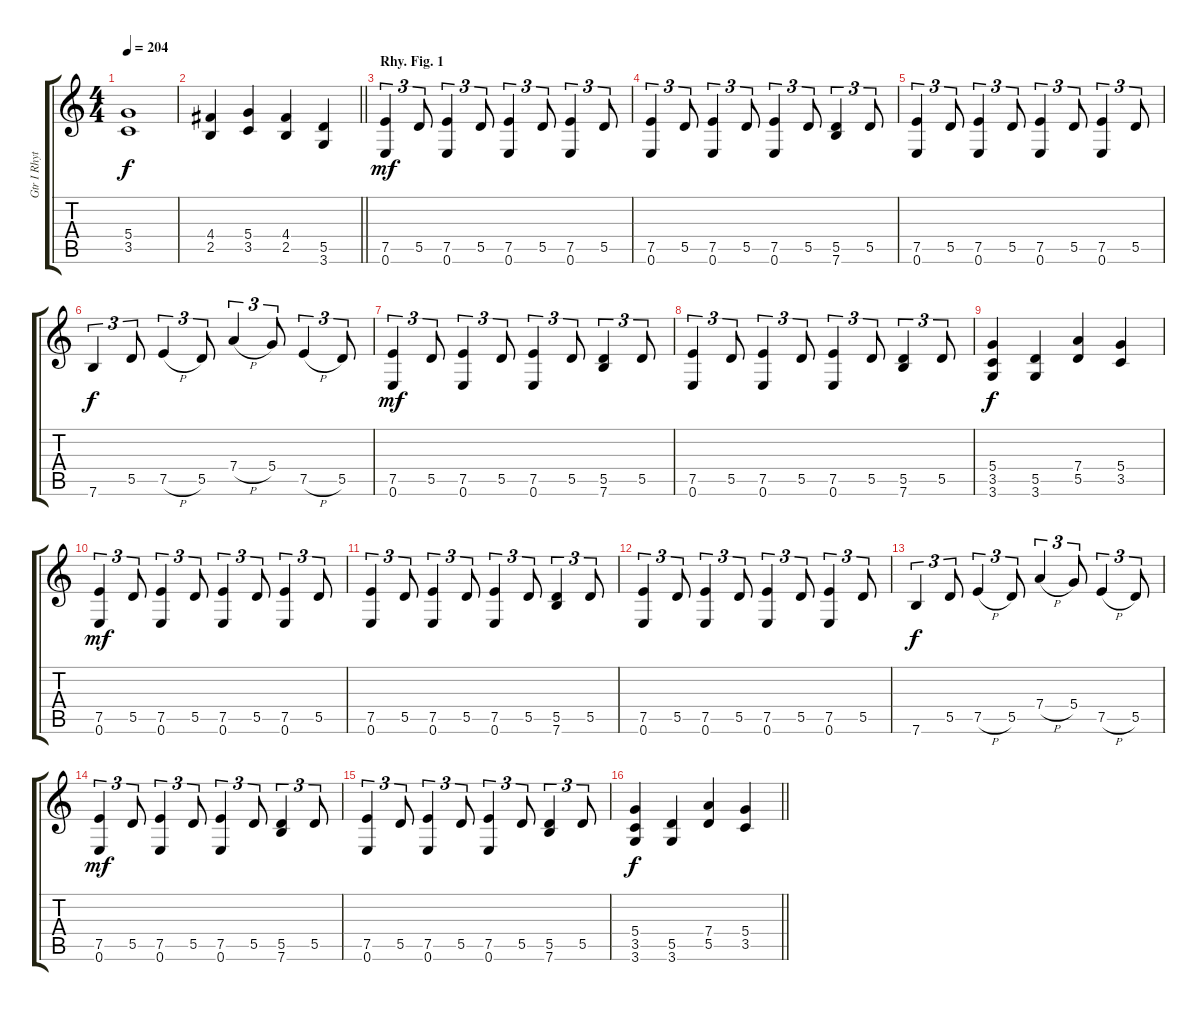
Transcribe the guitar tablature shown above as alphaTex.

\track ("Gtr I Rhytm" "Gtr I Rhyt") {instrument overdrivenguitar}
\staff {score tabs}
\tuning (E4 B3 G3 D3 A2 E2) {hide}
\ts (4 4)
\tempo 204
\clef g2
\ks c
(5.4 3.5).1{dy f} |
\barLineRight lightlight
(4.4 2.5).4 (5.4 3.5).4 (4.4 2.5).4 (5.5 3.6).4 |
\section ("" "Rhy. Fig. 1")
(7.5 0.6).4{tu (3 2) dy mf} 5.5.8{tu (3 2)} (7.5 0.6).4{tu (3 2)} 5.5.8{tu (3 2)} (7.5 0.6).4{tu (3 2)} 5.5.8{tu (3 2)} (7.5 0.6).4{tu (3 2)} 5.5.8{tu (3 2)} |
(7.5 0.6).4{tu (3 2)} 5.5.8{tu (3 2)} (7.5 0.6).4{tu (3 2)} 5.5.8{tu (3 2)} (7.5 0.6).4{tu (3 2)} 5.5.8{tu (3 2)} (5.5 7.6).4{tu (3 2)} 5.5.8{tu (3 2)} |
(7.5 0.6).4{tu (3 2)} 5.5.8{tu (3 2)} (7.5 0.6).4{tu (3 2)} 5.5.8{tu (3 2)} (7.5 0.6).4{tu (3 2)} 5.5.8{tu (3 2)} (7.5 0.6).4{tu (3 2)} 5.5.8{tu (3 2)} |
7.6.4{tu (3 2) dy f} 5.5.8{tu (3 2)} 7.5{h}.4{tu (3 2)} 5.5.8{tu (3 2)} 7.4{h}.4{tu (3 2)} 5.4.8{tu (3 2)} 7.5{h}.4{tu (3 2)} 5.5.8{tu (3 2)} |
(7.5 0.6).4{tu (3 2) dy mf} 5.5.8{tu (3 2)} (7.5 0.6).4{tu (3 2)} 5.5.8{tu (3 2)} (7.5 0.6).4{tu (3 2)} 5.5.8{tu (3 2)} (5.5 7.6).4{tu (3 2)} 5.5.8{tu (3 2)} |
(7.5 0.6).4{tu (3 2)} 5.5.8{tu (3 2)} (7.5 0.6).4{tu (3 2)} 5.5.8{tu (3 2)} (7.5 0.6).4{tu (3 2)} 5.5.8{tu (3 2)} (5.5 7.6).4{tu (3 2)} 5.5.8{tu (3 2)} |
(5.4 3.5 3.6).4{dy f} (5.5 3.6).4 (7.4 5.5).4 (5.4 3.5).4 |
(7.5 0.6).4{tu (3 2) dy mf} 5.5.8{tu (3 2)} (7.5 0.6).4{tu (3 2)} 5.5.8{tu (3 2)} (7.5 0.6).4{tu (3 2)} 5.5.8{tu (3 2)} (7.5 0.6).4{tu (3 2)} 5.5.8{tu (3 2)} |
(7.5 0.6).4{tu (3 2)} 5.5.8{tu (3 2)} (7.5 0.6).4{tu (3 2)} 5.5.8{tu (3 2)} (7.5 0.6).4{tu (3 2)} 5.5.8{tu (3 2)} (5.5 7.6).4{tu (3 2)} 5.5.8{tu (3 2)} |
(7.5 0.6).4{tu (3 2)} 5.5.8{tu (3 2)} (7.5 0.6).4{tu (3 2)} 5.5.8{tu (3 2)} (7.5 0.6).4{tu (3 2)} 5.5.8{tu (3 2)} (7.5 0.6).4{tu (3 2)} 5.5.8{tu (3 2)} |
7.6.4{tu (3 2) dy f} 5.5.8{tu (3 2)} 7.5{h}.4{tu (3 2)} 5.5.8{tu (3 2)} 7.4{h}.4{tu (3 2)} 5.4.8{tu (3 2)} 7.5{h}.4{tu (3 2)} 5.5.8{tu (3 2)} |
(7.5 0.6).4{tu (3 2) dy mf} 5.5.8{tu (3 2)} (7.5 0.6).4{tu (3 2)} 5.5.8{tu (3 2)} (7.5 0.6).4{tu (3 2)} 5.5.8{tu (3 2)} (5.5 7.6).4{tu (3 2)} 5.5.8{tu (3 2)} |
(7.5 0.6).4{tu (3 2)} 5.5.8{tu (3 2)} (7.5 0.6).4{tu (3 2)} 5.5.8{tu (3 2)} (7.5 0.6).4{tu (3 2)} 5.5.8{tu (3 2)} (5.5 7.6).4{tu (3 2)} 5.5.8{tu (3 2)} |
\barLineRight lightlight
(5.4 3.5 3.6).4{dy f} (5.5 3.6).4 (7.4 5.5).4 (5.4 3.5).4
